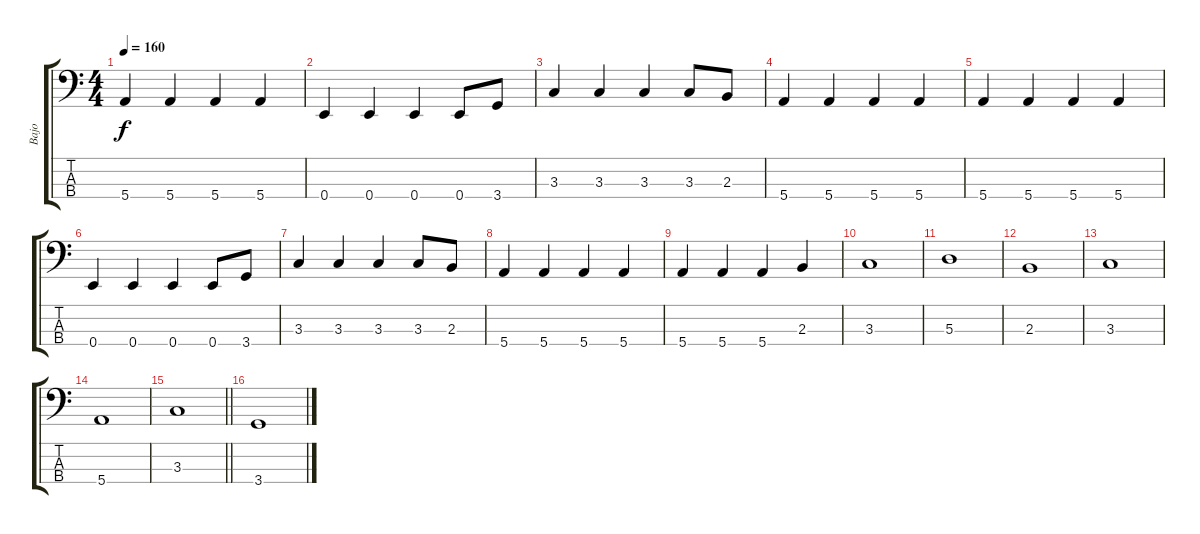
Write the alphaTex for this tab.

\track ("Bajo" "Bajo") {instrument electricbassfinger}
\staff {score tabs}
\tuning (G2 D2 A1 E1) {hide}
\ts (4 4)
\tempo 160
\clef f4
\ks c
5.4.4{dy f} 5.4.4 5.4.4 5.4.4 |
0.4.4 0.4.4 0.4.4 0.4.8 3.4.8 |
3.3.4 3.3.4 3.3.4 3.3.8 2.3.8 |
5.4.4 5.4.4 5.4.4 5.4.4 |
5.4.4 5.4.4 5.4.4 5.4.4 |
0.4.4 0.4.4 0.4.4 0.4.8 3.4.8 |
3.3.4 3.3.4 3.3.4 3.3.8 2.3.8 |
5.4.4 5.4.4 5.4.4 5.4.4 |
5.4.4 5.4.4 5.4.4 2.3.4 |
3.3.1 |
5.3.1 |
2.3.1 |
3.3.1 |
5.4.1 |
\barLineRight lightlight
3.3.1 |
3.4.1
